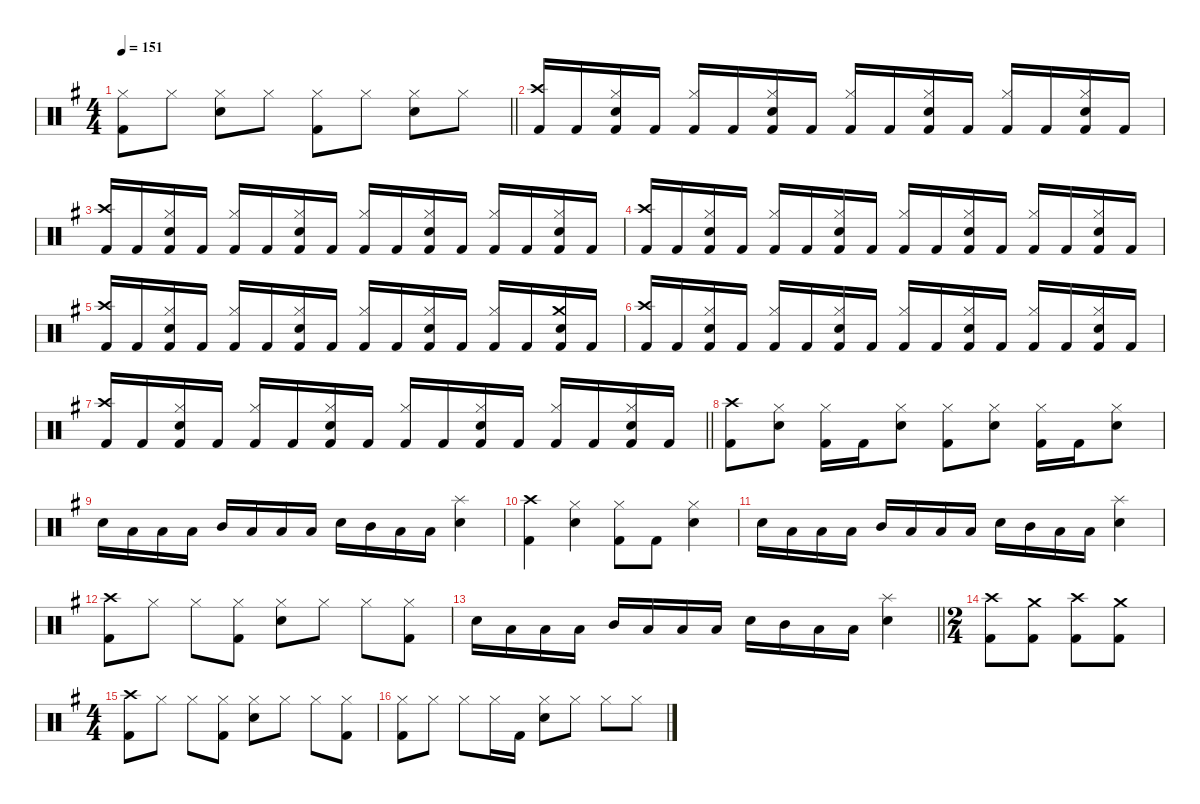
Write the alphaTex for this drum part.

\defaultSystemsLayout 4
\hideDynamics
\bracketExtendMode nobrackets
\singleTrackTrackNamePolicy hidden
\multiTrackTrackNamePolicy hidden
\otherSystemsTrackNameOrientation horizontal
\track ("Lars Ulrich" "drm.") {defaultSystemsLayout 4 instrument percussion}
\staff {score}
\articulation defaults
\ts (4 4)
\tempo 151
\clef neutral
\barLineRight lightlight
\ks eminor
("Hi-Hat (closed)"{acc forcenatural} "Kick (hit) 2"{acc forcenatural}).8{dy f beam Down} "Hi-Hat (closed)"{acc forcenatural}.8{beam Down} ("Hi-Hat (closed)"{acc forcenatural} "Snare (hit) 2"{acc forcenatural}).8{beam Down} "Hi-Hat (closed)"{acc forcenatural}.8{beam Down} ("Hi-Hat (closed)"{acc forcenatural} "Kick (hit) 2"{acc forcenatural}).8{beam Down} "Hi-Hat (closed)"{acc forcenatural}.8{beam Down} ("Hi-Hat (closed)"{acc forcenatural} "Snare (hit) 2"{acc forcenatural}).8{beam Down} "Hi-Hat (closed)"{acc forcenatural}.8{beam Down} |
("Crash high (hit)"{acc forcenatural} "Kick (hit) 2"{acc forcenatural}).16{beam Up} "Kick (hit) 2"{acc forcenatural}.16{beam Up} ("Hi-Hat (closed)"{acc forcenatural} "Snare (hit) 2"{acc forcenatural} "Kick (hit) 2"{acc forcenatural}).16{beam Up} "Kick (hit) 2"{acc forcenatural}.16{beam Up} ("Hi-Hat (closed)"{acc forcenatural} "Kick (hit) 2"{acc forcenatural}).16{beam Up} "Kick (hit) 2"{acc forcenatural}.16{beam Up} ("Hi-Hat (closed)"{acc forcenatural} "Snare (hit) 2"{acc forcenatural} "Kick (hit) 2"{acc forcenatural}).16{beam Up} "Kick (hit) 2"{acc forcenatural}.16{beam Up} ("Hi-Hat (closed)"{acc forcenatural} "Kick (hit) 2"{acc forcenatural}).16{beam Up} "Kick (hit) 2"{acc forcenatural}.16{beam Up} ("Hi-Hat (closed)"{acc forcenatural} "Snare (hit) 2"{acc forcenatural} "Kick (hit) 2"{acc forcenatural}).16{beam Up} "Kick (hit) 2"{acc forcenatural}.16{beam Up} ("Hi-Hat (closed)"{acc forcenatural} "Kick (hit) 2"{acc forcenatural}).16{beam Up} "Kick (hit) 2"{acc forcenatural}.16{beam Up} ("Hi-Hat (closed)"{acc forcenatural} "Snare (hit) 2"{acc forcenatural} "Kick (hit) 2"{acc forcenatural}).16{beam Up} "Kick (hit) 2"{acc forcenatural}.16{beam Up} |
("Crash high (hit)"{acc forcenatural} "Kick (hit) 2"{acc forcenatural}).16{beam Up} "Kick (hit) 2"{acc forcenatural}.16{beam Up} ("Hi-Hat (closed)"{acc forcenatural} "Snare (hit) 2"{acc forcenatural} "Kick (hit) 2"{acc forcenatural}).16{beam Up} "Kick (hit) 2"{acc forcenatural}.16{beam Up} ("Hi-Hat (closed)"{acc forcenatural} "Kick (hit) 2"{acc forcenatural}).16{beam Up} "Kick (hit) 2"{acc forcenatural}.16{beam Up} ("Hi-Hat (closed)"{acc forcenatural} "Snare (hit) 2"{acc forcenatural} "Kick (hit) 2"{acc forcenatural}).16{beam Up} "Kick (hit) 2"{acc forcenatural}.16{beam Up} ("Hi-Hat (closed)"{acc forcenatural} "Kick (hit) 2"{acc forcenatural}).16{beam Up} "Kick (hit) 2"{acc forcenatural}.16{beam Up} ("Hi-Hat (closed)"{acc forcenatural} "Snare (hit) 2"{acc forcenatural} "Kick (hit) 2"{acc forcenatural}).16{beam Up} "Kick (hit) 2"{acc forcenatural}.16{beam Up} ("Hi-Hat (closed)"{acc forcenatural} "Kick (hit) 2"{acc forcenatural}).16{beam Up} "Kick (hit) 2"{acc forcenatural}.16{beam Up} ("Hi-Hat (closed)"{acc forcenatural} "Snare (hit) 2"{acc forcenatural} "Kick (hit) 2"{acc forcenatural}).16{beam Up} "Kick (hit) 2"{acc forcenatural}.16{beam Up} |
("Crash high (hit)"{acc forcenatural} "Kick (hit) 2"{acc forcenatural}).16{beam Up} "Kick (hit) 2"{acc forcenatural}.16{beam Up} ("Hi-Hat (closed)"{acc forcenatural} "Snare (hit) 2"{acc forcenatural} "Kick (hit) 2"{acc forcenatural}).16{beam Up} "Kick (hit) 2"{acc forcenatural}.16{beam Up} ("Hi-Hat (closed)"{acc forcenatural} "Kick (hit) 2"{acc forcenatural}).16{beam Up} "Kick (hit) 2"{acc forcenatural}.16{beam Up} ("Hi-Hat (closed)"{acc forcenatural} "Snare (hit) 2"{acc forcenatural} "Kick (hit) 2"{acc forcenatural}).16{beam Up} "Kick (hit) 2"{acc forcenatural}.16{beam Up} ("Hi-Hat (closed)"{acc forcenatural} "Kick (hit) 2"{acc forcenatural}).16{beam Up} "Kick (hit) 2"{acc forcenatural}.16{beam Up} ("Hi-Hat (closed)"{acc forcenatural} "Snare (hit) 2"{acc forcenatural} "Kick (hit) 2"{acc forcenatural}).16{beam Up} "Kick (hit) 2"{acc forcenatural}.16{beam Up} ("Hi-Hat (closed)"{acc forcenatural} "Kick (hit) 2"{acc forcenatural}).16{beam Up} "Kick (hit) 2"{acc forcenatural}.16{beam Up} ("Hi-Hat (closed)"{acc forcenatural} "Snare (hit) 2"{acc forcenatural} "Kick (hit) 2"{acc forcenatural}).16{beam Up} "Kick (hit) 2"{acc forcenatural}.16{beam Up} |
("Crash high (hit)"{acc forcenatural} "Kick (hit) 2"{acc forcenatural}).16{beam Up} "Kick (hit) 2"{acc forcenatural}.16{beam Up} ("Hi-Hat (closed)"{acc forcenatural} "Snare (hit) 2"{acc forcenatural} "Kick (hit) 2"{acc forcenatural}).16{beam Up} "Kick (hit) 2"{acc forcenatural}.16{beam Up} ("Hi-Hat (closed)"{acc forcenatural} "Kick (hit) 2"{acc forcenatural}).16{beam Up} "Kick (hit) 2"{acc forcenatural}.16{beam Up} ("Hi-Hat (closed)"{acc forcenatural} "Snare (hit) 2"{acc forcenatural} "Kick (hit) 2"{acc forcenatural}).16{beam Up} "Kick (hit) 2"{acc forcenatural}.16{beam Up} ("Hi-Hat (closed)"{acc forcenatural} "Kick (hit) 2"{acc forcenatural}).16{beam Up} "Kick (hit) 2"{acc forcenatural}.16{beam Up} ("Hi-Hat (closed)"{acc forcenatural} "Snare (hit) 2"{acc forcenatural} "Kick (hit) 2"{acc forcenatural}).16{beam Up} "Kick (hit) 2"{acc forcenatural}.16{beam Up} ("Hi-Hat (closed)"{acc forcenatural} "Kick (hit) 2"{acc forcenatural}).16{beam Up} "Kick (hit) 2"{acc forcenatural}.16{beam Up} ("Crash medium (hit)"{acc forcenatural} "Snare (hit) 2"{acc forcenatural} "Kick (hit) 2"{acc forcenatural}).16{beam Up} "Kick (hit) 2"{acc forcenatural}.16{beam Up} |
("Crash high (hit)"{acc forcenatural} "Kick (hit) 2"{acc forcenatural}).16{beam Up} "Kick (hit) 2"{acc forcenatural}.16{beam Up} ("Hi-Hat (closed)"{acc forcenatural} "Snare (hit) 2"{acc forcenatural} "Kick (hit) 2"{acc forcenatural}).16{beam Up} "Kick (hit) 2"{acc forcenatural}.16{beam Up} ("Hi-Hat (closed)"{acc forcenatural} "Kick (hit) 2"{acc forcenatural}).16{beam Up} "Kick (hit) 2"{acc forcenatural}.16{beam Up} ("Hi-Hat (closed)"{acc forcenatural} "Snare (hit) 2"{acc forcenatural} "Kick (hit) 2"{acc forcenatural}).16{beam Up} "Kick (hit) 2"{acc forcenatural}.16{beam Up} ("Hi-Hat (closed)"{acc forcenatural} "Kick (hit) 2"{acc forcenatural}).16{beam Up} "Kick (hit) 2"{acc forcenatural}.16{beam Up} ("Hi-Hat (closed)"{acc forcenatural} "Snare (hit) 2"{acc forcenatural} "Kick (hit) 2"{acc forcenatural}).16{beam Up} "Kick (hit) 2"{acc forcenatural}.16{beam Up} ("Hi-Hat (closed)"{acc forcenatural} "Kick (hit) 2"{acc forcenatural}).16{beam Up} "Kick (hit) 2"{acc forcenatural}.16{beam Up} ("Hi-Hat (closed)"{acc forcenatural} "Snare (hit) 2"{acc forcenatural} "Kick (hit) 2"{acc forcenatural}).16{beam Up} "Kick (hit) 2"{acc forcenatural}.16{beam Up} |
\barLineRight lightlight
("Crash high (hit)"{acc forcenatural} "Kick (hit) 2"{acc forcenatural}).16{beam Up} "Kick (hit) 2"{acc forcenatural}.16{beam Up} ("Hi-Hat (closed)"{acc forcenatural} "Snare (hit) 2"{acc forcenatural} "Kick (hit) 2"{acc forcenatural}).16{beam Up} "Kick (hit) 2"{acc forcenatural}.16{beam Up} ("Hi-Hat (closed)"{acc forcenatural} "Kick (hit) 2"{acc forcenatural}).16{beam Up} "Kick (hit) 2"{acc forcenatural}.16{beam Up} ("Hi-Hat (closed)"{acc forcenatural} "Snare (hit) 2"{acc forcenatural} "Kick (hit) 2"{acc forcenatural}).16{beam Up} "Kick (hit) 2"{acc forcenatural}.16{beam Up} ("Hi-Hat (closed)"{acc forcenatural} "Kick (hit) 2"{acc forcenatural}).16{beam Up} "Kick (hit) 2"{acc forcenatural}.16{beam Up} ("Hi-Hat (closed)"{acc forcenatural} "Snare (hit) 2"{acc forcenatural} "Kick (hit) 2"{acc forcenatural}).16{beam Up} "Kick (hit) 2"{acc forcenatural}.16{beam Up} ("Hi-Hat (closed)"{acc forcenatural} "Kick (hit) 2"{acc forcenatural}).16{beam Up} "Kick (hit) 2"{acc forcenatural}.16{beam Up} ("Hi-Hat (closed)"{acc forcenatural} "Snare (hit) 2"{acc forcenatural} "Kick (hit) 2"{acc forcenatural}).16{beam Up} "Kick (hit) 2"{acc forcenatural}.16{beam Up} |
("Crash high (hit)"{acc forcenatural} "Kick (hit) 2"{acc forcenatural}).8{beam Down} ("Hi-Hat (closed)"{acc forcenatural} "Snare (hit) 2"{acc forcenatural}).8{beam Down} ("Hi-Hat (closed)"{acc forcenatural} "Kick (hit) 2"{acc forcenatural}).16{beam Down} "Kick (hit) 2"{acc forcenatural}.16{beam Down} ("Hi-Hat (closed)"{acc forcenatural} "Snare (hit) 2"{acc forcenatural}).8{beam Down} ("Hi-Hat (closed)"{acc forcenatural} "Kick (hit) 2"{acc forcenatural}).8{beam Down} ("Hi-Hat (closed)"{acc forcenatural} "Snare (hit) 2"{acc forcenatural}).8{beam Down} ("Hi-Hat (closed)"{acc forcenatural} "Kick (hit) 2"{acc forcenatural}).16{beam Down} "Kick (hit) 2"{acc forcenatural}.16{beam Down} ("Hi-Hat (closed)"{acc forcenatural} "Snare (hit) 2"{acc forcenatural}).8{beam Down} |
"Snare (hit) 2"{acc forcenatural}.16{beam Down} "Low Tom (hit)"{acc forcenatural}.16{beam Down} "Low Tom (hit)"{acc forcenatural}.16{beam Down} "Low Tom (hit)"{acc forcenatural}.16{beam Down} "Mid Tom (hit)"{acc forcenatural}.16{beam Up} "Low Tom (hit)"{acc forcenatural}.16{beam Up} "Low Tom (hit)"{acc forcenatural}.16{beam Up} "Low Tom (hit)"{acc forcenatural}.16{beam Up} "Snare (hit) 2"{acc forcenatural}.16{beam Down} "Mid Tom (hit)"{acc forcenatural}.16{beam Down} "Low Tom (hit)"{acc forcenatural}.16{beam Down} "Low Tom (hit)"{acc forcenatural}.16{beam Down} ("Splash (hit)"{acc forcenatural} "Snare (hit) 2"{acc forcenatural}).4{beam Down} |
("Crash high (hit)"{acc forcenatural} "Kick (hit) 2"{acc forcenatural}).4{beam Down} ("Hi-Hat (closed)"{acc forcenatural} "Snare (hit) 2"{acc forcenatural}).4{beam Down} ("Hi-Hat (closed)"{acc forcenatural} "Kick (hit) 2"{acc forcenatural}).8{beam Down} "Kick (hit) 2"{acc forcenatural}.8{beam Down} ("Hi-Hat (closed)"{acc forcenatural} "Snare (hit) 2"{acc forcenatural}).4{beam Down} |
"Snare (hit) 2"{acc forcenatural}.16{beam Down} "Low Tom (hit)"{acc forcenatural}.16{beam Down} "Low Tom (hit)"{acc forcenatural}.16{beam Down} "Low Tom (hit)"{acc forcenatural}.16{beam Down} "Mid Tom (hit)"{acc forcenatural}.16{beam Up} "Low Tom (hit)"{acc forcenatural}.16{beam Up} "Low Tom (hit)"{acc forcenatural}.16{beam Up} "Low Tom (hit)"{acc forcenatural}.16{beam Up} "Snare (hit) 2"{acc forcenatural}.16{beam Down} "Mid Tom (hit)"{acc forcenatural}.16{beam Down} "Low Tom (hit)"{acc forcenatural}.16{beam Down} "Low Tom (hit)"{acc forcenatural}.16{beam Down} ("Splash (hit)"{acc forcenatural} "Snare (hit) 2"{acc forcenatural}).4{beam Down} |
("Crash high (hit)"{acc forcenatural} "Kick (hit) 2"{acc forcenatural}).8{beam Down} "Hi-Hat (closed)"{acc forcenatural}.8{beam Down} "Hi-Hat (closed)"{acc forcenatural}.8{beam Down} ("Hi-Hat (closed)"{acc forcenatural} "Kick (hit) 2"{acc forcenatural}).8{beam Down} ("Hi-Hat (closed)"{acc forcenatural} "Snare (hit) 2"{acc forcenatural}).8{beam Down} "Hi-Hat (closed)"{acc forcenatural}.8{beam Down} "Hi-Hat (closed)"{acc forcenatural}.8{beam Down} ("Hi-Hat (closed)"{acc forcenatural} "Kick (hit) 2"{acc forcenatural}).8{beam Down} |
\barLineRight lightlight "Snare (hit) 2"{acc forcenatural}.16{beam Down} "Low Tom (hit)"{acc forcenatural}.16{beam Down} "Low Tom (hit)"{acc forcenatural}.16{beam Down} "Low Tom (hit)"{acc forcenatural}.16{beam Down} "Mid Tom (hit)"{acc forcenatural}.16{beam Up} "Low Tom (hit)"{acc forcenatural}.16{beam Up} "Low Tom (hit)"{acc forcenatural}.16{beam Up} "Low Tom (hit)"{acc forcenatural}.16{beam Up} "Snare (hit) 2"{acc forcenatural}.16{beam Down} "Mid Tom (hit)"{acc forcenatural}.16{beam Down} "Low Tom (hit)"{acc forcenatural}.16{beam Down} "Low Tom (hit)"{acc forcenatural}.16{beam Down}
("Splash (hit)"{acc forcenatural} "Snare (hit) 2"{acc forcenatural}).4{beam Down} |
\ts (2 4)
\beaming (8 2 2)
("Crash high (hit)"{acc forcenatural} "Kick (hit) 2"{acc forcenatural}).8{beam Down} ("Crash medium (hit)"{acc forcenatural} "Kick (hit) 2"{acc forcenatural}).8{beam Down} ("Crash high (hit)"{acc forcenatural} "Kick (hit) 2"{acc forcenatural}).8{beam Down} ("Crash medium (hit)"{acc forcenatural} "Kick (hit) 2"{acc forcenatural}).8{beam Down} |
\ts (4 4)
\beaming (8 2 2 2 2)
("Crash high (hit)"{acc forcenatural} "Kick (hit) 2"{acc forcenatural}).8{beam Down} "Hi-Hat (closed)"{acc forcenatural}.8{beam Down} "Hi-Hat (closed)"{acc forcenatural}.8{beam Down} ("Hi-Hat (closed)"{acc forcenatural} "Kick (hit) 2"{acc forcenatural}).8{beam Down} ("Hi-Hat (closed)"{acc forcenatural} "Snare (hit) 2"{acc forcenatural}).8{beam Down} "Hi-Hat (closed)"{acc forcenatural}.8{beam Down} "Hi-Hat (closed)"{acc forcenatural}.8{beam Down} ("Hi-Hat (closed)"{acc forcenatural} "Kick (hit) 2"{acc forcenatural}).8{beam Down} |
("Hi-Hat (closed)"{acc forcenatural} "Kick (hit) 2"{acc forcenatural}).8{beam Down} "Hi-Hat (closed)"{acc forcenatural}.8{beam Down} "Hi-Hat (closed)"{acc forcenatural}.8{beam Down} "Hi-Hat (closed)"{acc forcenatural}.16{beam Down} "Kick (hit) 2"{acc forcenatural}.16{beam Down} ("Hi-Hat (closed)"{acc forcenatural} "Snare (hit) 2"{acc forcenatural}).8{beam Down} "Hi-Hat (closed)"{acc forcenatural}.8{beam Down} "Hi-Hat (closed)"{acc forcenatural}.8{beam Down} "Hi-Hat (closed)"{acc forcenatural}.8{beam Down}
